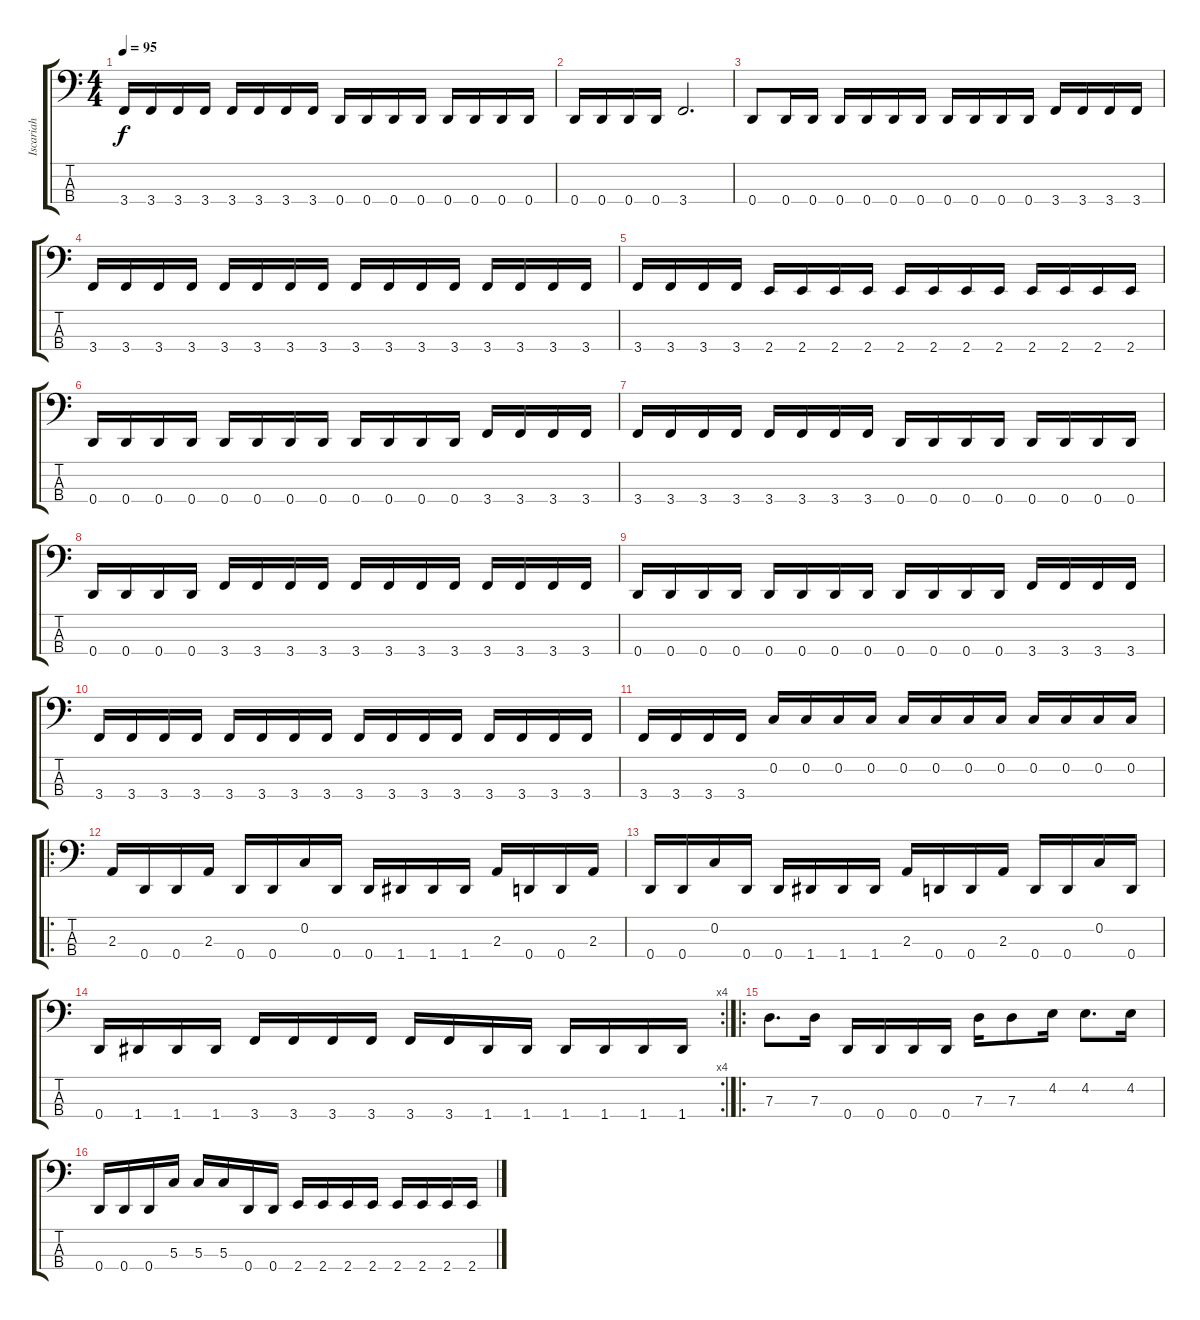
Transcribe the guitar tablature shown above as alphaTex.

\track ("Iscariah" "Iscariah") {instrument electricbassfinger}
\staff {score tabs}
\tuning (F2 C2 G1 D1) {hide}
\ts (4 4)
\tempo 95
\clef f4
\ks c
3.4.16{dy f} 3.4.16 3.4.16 3.4.16 3.4.16 3.4.16 3.4.16 3.4.16 0.4.16 0.4.16 0.4.16 0.4.16 0.4.16 0.4.16 0.4.16 0.4.16 |
0.4.16 0.4.16 0.4.16 0.4.16 3.4.2{d} |
0.4.8 0.4.16 0.4.16 0.4.16 0.4.16 0.4.16 0.4.16 0.4.16 0.4.16 0.4.16 0.4.16 3.4.16 3.4.16 3.4.16 3.4.16 |
3.4.16 3.4.16 3.4.16 3.4.16 3.4.16 3.4.16 3.4.16 3.4.16 3.4.16 3.4.16 3.4.16 3.4.16 3.4.16 3.4.16 3.4.16 3.4.16 |
3.4.16 3.4.16 3.4.16 3.4.16 2.4.16 2.4.16 2.4.16 2.4.16 2.4.16 2.4.16 2.4.16 2.4.16 2.4.16 2.4.16 2.4.16 2.4.16 |
0.4.16 0.4.16 0.4.16 0.4.16 0.4.16 0.4.16 0.4.16 0.4.16 0.4.16 0.4.16 0.4.16 0.4.16 3.4.16 3.4.16 3.4.16 3.4.16 |
3.4.16 3.4.16 3.4.16 3.4.16 3.4.16 3.4.16 3.4.16 3.4.16 0.4.16 0.4.16 0.4.16 0.4.16 0.4.16 0.4.16 0.4.16 0.4.16 |
0.4.16 0.4.16 0.4.16 0.4.16 3.4.16 3.4.16 3.4.16 3.4.16 3.4.16 3.4.16 3.4.16 3.4.16 3.4.16 3.4.16 3.4.16 3.4.16 |
0.4.16 0.4.16 0.4.16 0.4.16 0.4.16 0.4.16 0.4.16 0.4.16 0.4.16 0.4.16 0.4.16 0.4.16 3.4.16 3.4.16 3.4.16 3.4.16 |
3.4.16 3.4.16 3.4.16 3.4.16 3.4.16 3.4.16 3.4.16 3.4.16 3.4.16 3.4.16 3.4.16 3.4.16 3.4.16 3.4.16 3.4.16 3.4.16 |
3.4.16 3.4.16 3.4.16 3.4.16 0.2.16 0.2.16 0.2.16 0.2.16 0.2.16 0.2.16 0.2.16 0.2.16 0.2.16 0.2.16 0.2.16 0.2.16 |
\ro
2.3.16 0.4.16 0.4.16 2.3.16 0.4.16 0.4.16 0.2.16 0.4.16 0.4.16 1.4.16 1.4.16 1.4.16 2.3.16 0.4.16 0.4.16 2.3.16 |
0.4.16 0.4.16 0.2.16 0.4.16 0.4.16 1.4.16 1.4.16 1.4.16 2.3.16 0.4.16 0.4.16 2.3.16 0.4.16 0.4.16 0.2.16 0.4.16 |
\rc 4
0.4.16 1.4.16 1.4.16 1.4.16 3.4.16 3.4.16 3.4.16 3.4.16 3.4.16 3.4.16 1.4.16 1.4.16 1.4.16 1.4.16 1.4.16 1.4.16 |
\ro
7.3.8{d} 7.3.16 0.4.16 0.4.16 0.4.16 0.4.16 7.3.16 7.3.8 4.2.16 4.2.8{d} 4.2.16 |
0.4.16 0.4.16 0.4.16 5.3.16 5.3.16 5.3.16 0.4.16 0.4.16 2.4.16 2.4.16 2.4.16 2.4.16 2.4.16 2.4.16 2.4.16 2.4.16
